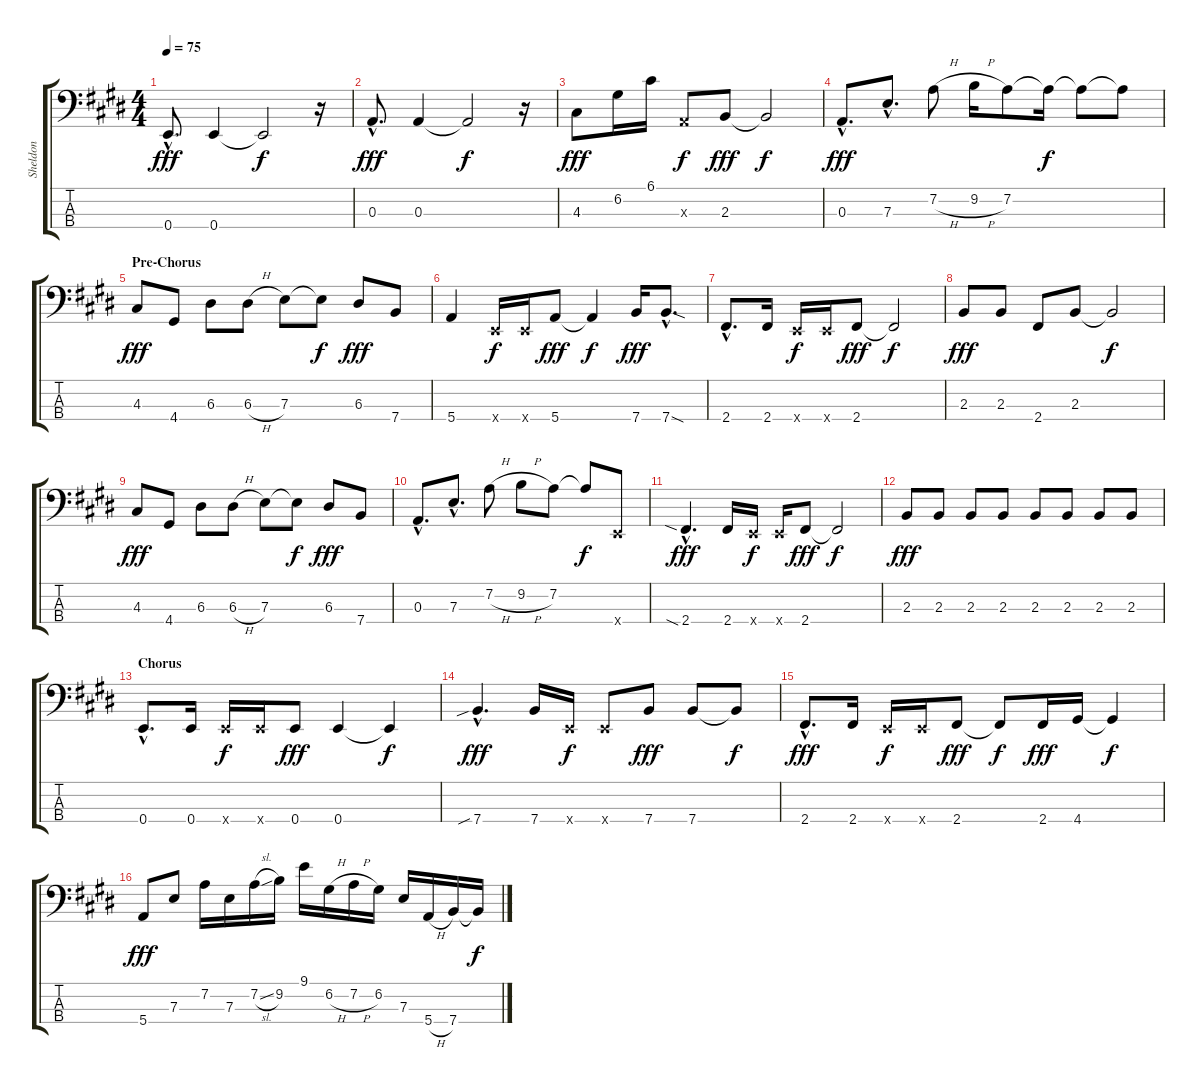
\track ("Sheldon" "Sheldon") {instrument electricbassfinger}
\staff {score tabs}
\tuning (G2 D2 A1 E1) {hide}
\ts (4 4)
\tempo 75
\clef f4
\ks e
0.4{hac}.8{d dy fff} 0.4.4 0.4{t}.2{dy f} r.16 |
0.3{hac}.8{d dy fff} 0.3.4 0.3{t}.2{dy f} r.16 |
4.3.8{dy fff} 6.2.16 6.1.16 0.3{x}.8{dy f} 2.3.8{dy fff} 2.3{t}.2{dy f} |
0.3{hac}.8{d dy fff} 7.3{hac}.8{d} 7.2{h}.8 9.2{h}.16 7.2.8 7.2{t}.16{dy f} 7.2{t}.8 7.2{t}.8 |
\section ("" "Pre-Chorus")
4.3.8{dy fff} 4.4.8 6.3.8 6.3{h}.8 7.3.8 7.3{t}.8{dy f} 6.3.8{dy fff} 7.4.8 |
5.4.4 0.4{x}.16{dy f} 0.4{x}.16 5.4.8{dy fff} 5.4{t}.4{dy f} 7.4.16{dy fff} 7.4{sod hac}.8{d} |
2.4{hac}.8{d} 2.4.16 0.4{x}.16{dy f} 0.4{x}.16 2.4.8{dy fff} 2.4{t}.2{dy f} |
2.3.8{dy fff} 2.3.8 2.4.8 2.3.8 2.3{t}.2{dy f} |
4.3.8{dy fff} 4.4.8 6.3.8 6.3{h}.8 7.3.8 7.3{t}.8{dy f} 6.3.8{dy fff} 7.4.8 |
0.3{hac}.8{d} 7.3{hac}.8{d} 7.2{h}.8 9.2{h}.8 7.2.8 7.2{t}.8{dy f} 0.4{x}.8 |
2.4{sia hac}.4{d dy fff} 2.4.16 0.4{x}.16{dy f} 0.4{x}.16 2.4.8{dy fff} 2.4{t}.2{dy f} |
2.3.8{dy fff} 2.3.8 2.3.8 2.3.8 2.3.8 2.3.8 2.3.8 2.3.8 |
\section ("" "Chorus")
0.4{hac}.8{d} 0.4.16 0.4{x}.16{dy f} 0.4{x}.16 0.4.8{dy fff} 0.4.4 0.4{t}.4{dy f} |
7.4{sib hac}.4{d dy fff} 7.4.16 0.4{x}.16{dy f} 0.4{x}.8 7.4.8{dy fff} 7.4.8 7.4{t}.8{dy f} |
2.4{hac}.8{d dy fff} 2.4.16 0.4{x}.16{dy f} 0.4{x}.16 2.4.8{dy fff} 2.4{t}.8{dy f} 2.4.16{dy fff} 4.4.16 4.4{t}.4{dy f} |
5.4.8{dy fff} 7.3.8 7.2.16 7.3.16 7.2{sl}.16 9.2.16 9.1.16 6.2{h}.16 7.2{h}.16 6.2.16 7.3.16 5.4{h}.16 7.4.16 7.4{t}.16{dy f}
